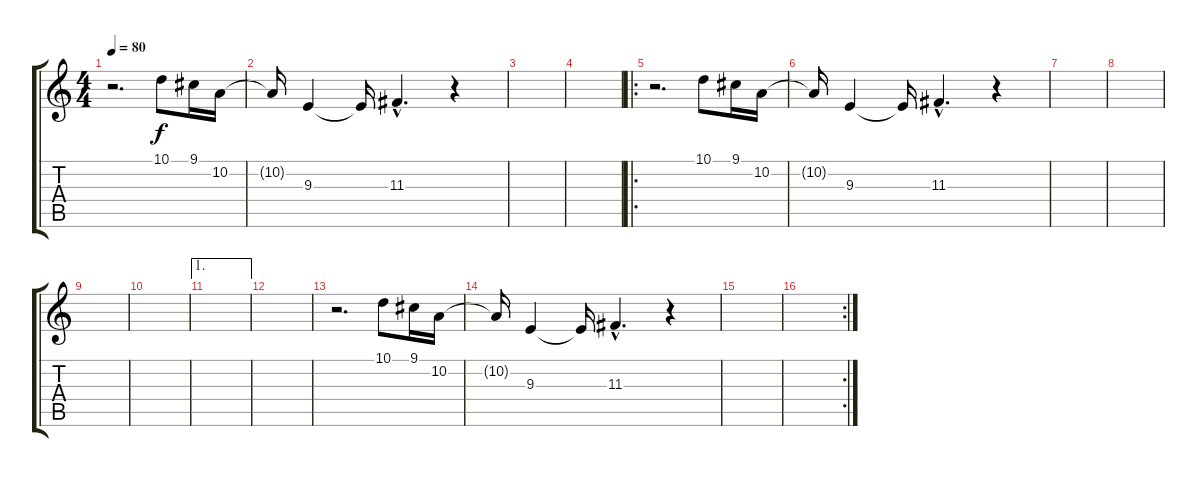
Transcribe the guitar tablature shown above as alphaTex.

\track "" {instrument musicbox}
\staff {score tabs}
\tuning (E4 B3 G3 D3 A2 E2) {hide}
\ts (4 4)
\tempo 80
\clef g2
\ks c
r.2{d dy f instrument musicbox} 10.1.8 9.1.16 10.2.16 |
10.2{t}.16 9.3.4 9.3{t}.16 11.3{hac}.4{d} r.4 |
|
|
\ro
r.2{d} 10.1.8 9.1.16 10.2.16 |
10.2{t}.16 9.3.4 9.3{t}.16 11.3{hac}.4{d} r.4 |
|
|
|
|
\ae 1
|
|
r.2{d} 10.1.8 9.1.16 10.2.16 |
10.2{t}.16 9.3.4 9.3{t}.16 11.3{hac}.4{d} r.4 |
|
\rc 2
